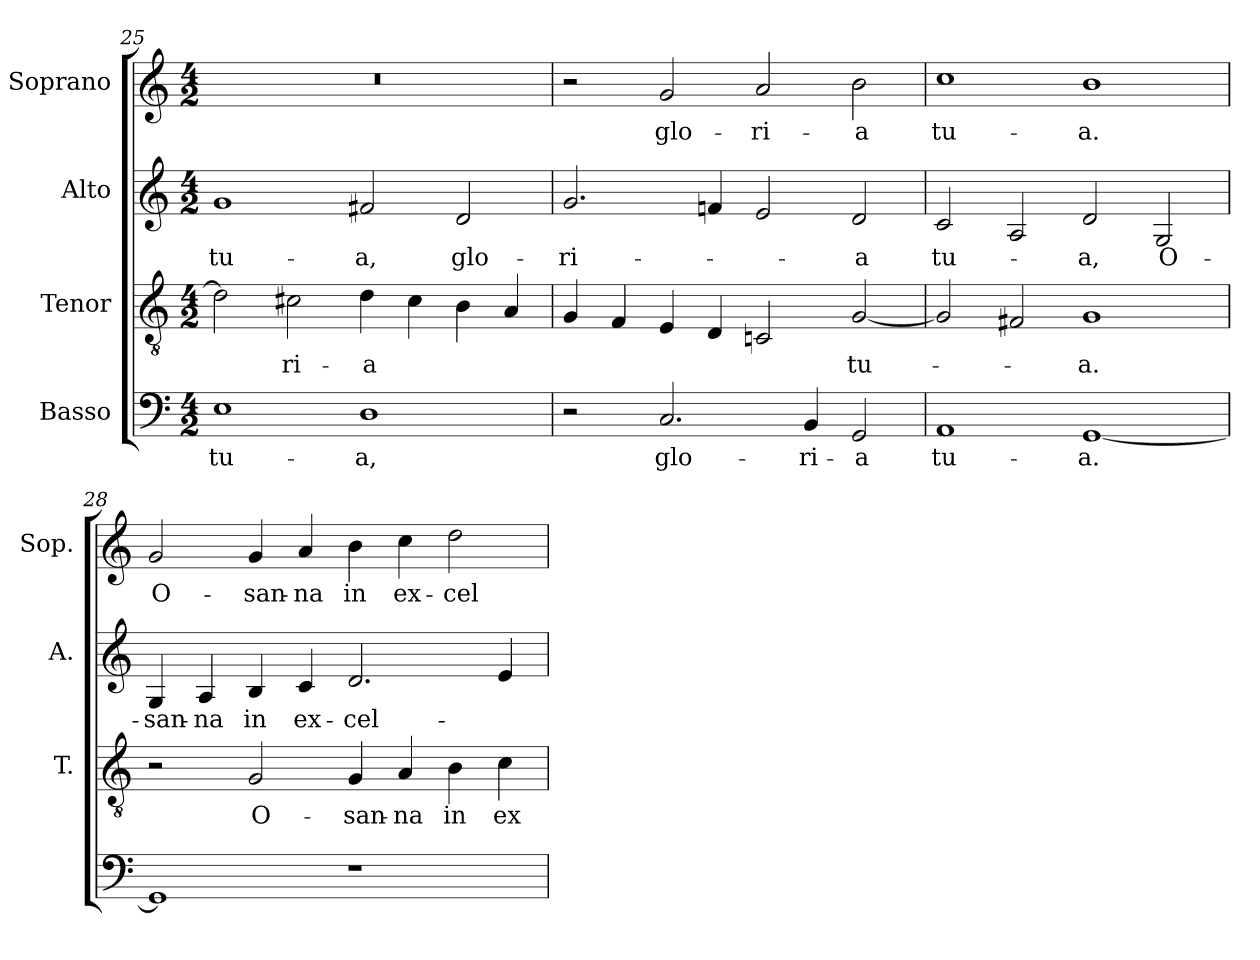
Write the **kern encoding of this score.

**kern	**text	**kern	**text	**kern	**text	**kern	**text
*part4	*part4	*part3	*part3	*part2	*part2	*part1	*part1
*staff4	*staff4	*staff3	*staff3	*staff2	*staff2	*staff1	*staff1
*I"Basso	*	*I"Tenor	*	*I"Alto	*	*I"Soprano	*
*	*	*I'T.	*	*I'A.	*	*I'Sop.	*
*clefF4	*	*clefGv2	*	*clefG2	*	*clefG2	*
*	*	*ITrd7c12	*	*	*	*	*
*k[]	*	*k[]	*	*k[]	*	*k[]	*
*C:	*	*C:	*	*C:	*	*C:	*
*M4/2	*	*M4/2	*	*M4/2	*	*M4/2	*
=25	=25	=25	=25	=25	=25	=25	=25
!	!LO:LY:b:color=#000000	!	!	!	!	!	!
!	!	!	!	!	!LO:LY:b:color=#000000	!LO:N:vis=1	!
1Ei	tu-	2Di\]	.	1gi	tu-	0r	.
!	!	!	!LO:LY:b:color=#000000	!	!	!	!
.	.	2C#Xi\	-ri-	.	.	.	.
!	!LO:LY:b:color=#000000	!	!	!	!	!	!
!	!	!	!LO:LY:b:color=#000000	!	!	!	!
!	!	!	!	!	!LO:LY:b:color=#000000	!	!
1Di	-a,	4Di\	-a	2f#Xi/	-a,	.	.
.	.	4C#i\	.	.	.	.	.
!	!	!	!	!	!LO:LY:b:color=#000000	!	!
.	.	4BBi\	.	2di/	glo-	.	.
.	.	4AAi/	.	.	.	.	.
=26	=26	=26	=26	=26	=26	=26	=26
!	!	!	!	!	!LO:LY:b:color=#000000	!	!
2r	.	4GGi/	.	2.gi/	-ri-	2r	.
.	.	4FFi/	.	.	.	.	.
!	!LO:LY:b:color=#000000	!	!	!	!	!	!
!	!	!	!	!	!	!	!LO:LY:b:color=#000000
2.Ci/	glo-	4EEi/	.	.	.	2gi/	glo-
.	.	4DDi/	.	4fni/	.	.	.
!	!	!	!	!	!	!	!LO:LY:b:color=#000000
.	.	2CCni/	.	2ei/	.	2ai/	-ri-
!	!LO:LY:b:color=#000000	!	!	!	!	!	!
4BBi/	-ri-	.	.	.	.	.	.
!	!LO:LY:b:color=#000000	!	!	!	!	!	!
!	!	!	!LO:LY:b:color=#000000	!	!	!	!
!	!	!	!	!	!LO:LY:b:color=#000000	!	!
!	!	!	!	!	!	!	!LO:LY:b:color=#000000
2GGi/	-a	[2GGi/	tu-	2di/	-a	2bi\	-a
!!LO:LB:g=z
=27	=27	=27	=27	=27	=27	=27	=27
!	!LO:LY:b:color=#000000	!	!	!	!	!	!
!	!	!	!	!	!LO:LY:b:color=#000000	!	!
!	!	!	!	!	!	!	!LO:LY:b:color=#000000
1AAi	tu-	2GGi/]	.	2ci/	tu-	1cci	tu-
.	.	2FF#Xi/	.	2Ai/	.	.	.
!	!LO:LY:b:color=#000000	!	!	!	!	!	!
!	!	!	!LO:LY:b:color=#000000	!	!	!	!
!	!	!	!	!	!LO:LY:b:color=#000000	!	!
!	!	!	!	!	!	!	!LO:LY:b:color=#000000
[1GGi	-a.	1GGi	-a.	2di/	-a,	1bi	-a.
!	!	!	!	!	!LO:LY:b:color=#000000	!	!
.	.	.	.	2Gi/	O-	.	.
=28	=28	=28	=28	=28	=28	=28	=28
!	!	!	!	!	!LO:LY:b:color=#000000	!	!
!	!	!	!	!	!	!	!LO:LY:b:color=#000000
1GGi]	.	2r	.	4Gi/	-san-	2gi/	O-
!	!	!	!	!	!LO:LY:b:color=#000000	!	!
.	.	.	.	4Ai/	-na	.	.
!	!	!	!LO:LY:b:color=#000000	!	!	!	!
!	!	!	!	!	!LO:LY:b:color=#000000	!	!
!	!	!	!	!	!	!	!LO:LY:b:color=#000000
.	.	2GGi/	O-	4Bi/	in	4gi/	-san-
!	!	!	!	!	!LO:LY:b:color=#000000	!	!
!	!	!	!	!	!	!	!LO:LY:b:color=#000000
.	.	.	.	4ci/	ex-	4ai/	-na
!	!	!	!LO:LY:b:color=#000000	!	!	!	!
!	!	!	!	!	!LO:LY:b:color=#000000	!	!
!	!	!	!	!	!	!	!LO:LY:b:color=#000000
1r	.	4GGi/	-san-	2.di/	-cel-	4bi\	in
!	!	!	!LO:LY:b:color=#000000	!	!	!	!
!	!	!	!	!	!	!	!LO:LY:b:color=#000000
.	.	4AAi/	-na	.	.	4cci\	ex-
!	!	!	!LO:LY:b:color=#000000	!	!	!	!
!	!	!	!	!	!	!	!LO:LY:b:color=#000000
.	.	4BBi\	in	.	.	2ddi\	-cel-
!	!	!	!LO:LY:b:color=#000000	!	!	!	!
.	.	4Ci\	ex-	4ei/	.	.	.
=	=	=	=	=	=	=	=
*-	*-	*-	*-	*-	*-	*-	*-
